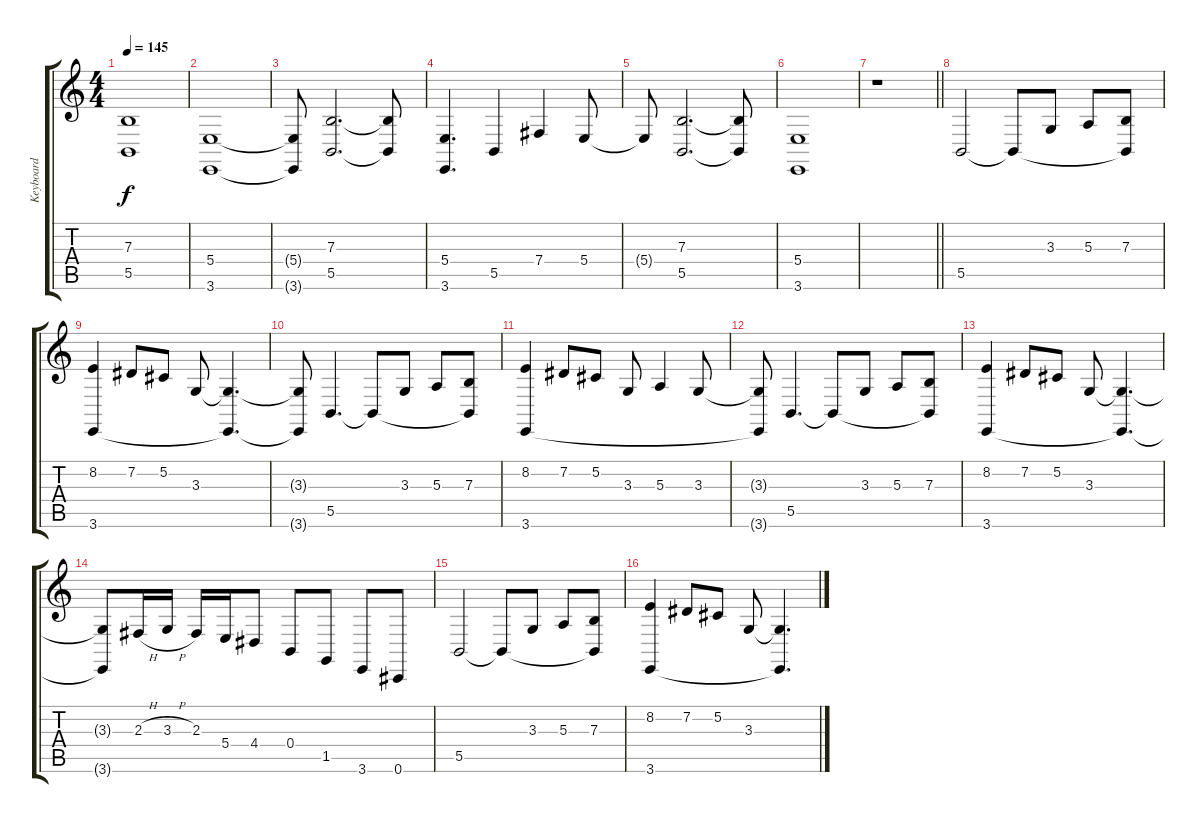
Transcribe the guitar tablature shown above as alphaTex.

\track ("Keyboard" "Keyboard") {instrument synthstrings1}
\staff {score tabs}
\tuning (Db4 Ab3 E3 B2 Gb2 Db2) {hide}
\ts (4 4)
\tempo 145
\clef g2
\ks c
(7.3 5.5).1{dy f} |
(5.4 3.6).1 |
(5.4{t} 3.6{t}).8 (7.3 5.5).2{d} (7.3{t} 5.5{t}).8 |
(5.4 3.6).4{d} 5.5.4 7.4.4 5.4.8 |
5.4{t}.8 (7.3 5.5).2{d} (7.3{t} 5.5{t}).8 |
(5.4 3.6).1 |
\barLineRight lightlight
r.1 |
5.5.2 5.5{t}.8 3.3.8 5.3.8 (7.3 5.5{t}).8 |
(8.2 3.6).4 7.2.8 5.2.8 3.3.8 (3.3{t} 3.6{t}).4{d} |
(3.3{t} 3.6{t}).8 5.5.4{d} 5.5{t}.8 3.3.8 5.3.8 (7.3 5.5{t}).8 |
(8.2 3.6).4 7.2.8 5.2.8 3.3.8 5.3.4 3.3.8 |
(3.3{t} 3.6{t}).8 5.5.4{d} 5.5{t}.8 3.3.8 5.3.8 (7.3 5.5{t}).8 |
(8.2 3.6).4 7.2.8 5.2.8 3.3.8 (3.3{t} 3.6{t}).4{d} |
(3.3{t} 3.6{t}).8 2.3{h}.16 3.3{h}.16 2.3.16 5.4.16 4.4.8 0.4.8 1.5.8 3.6.8 0.6.8 |
5.5.2 5.5{t}.8 3.3.8 5.3.8 (7.3 5.5{t}).8 |
(8.2 3.6).4 7.2.8 5.2.8 3.3.8 (3.3{t} 3.6{t}).4{d}
